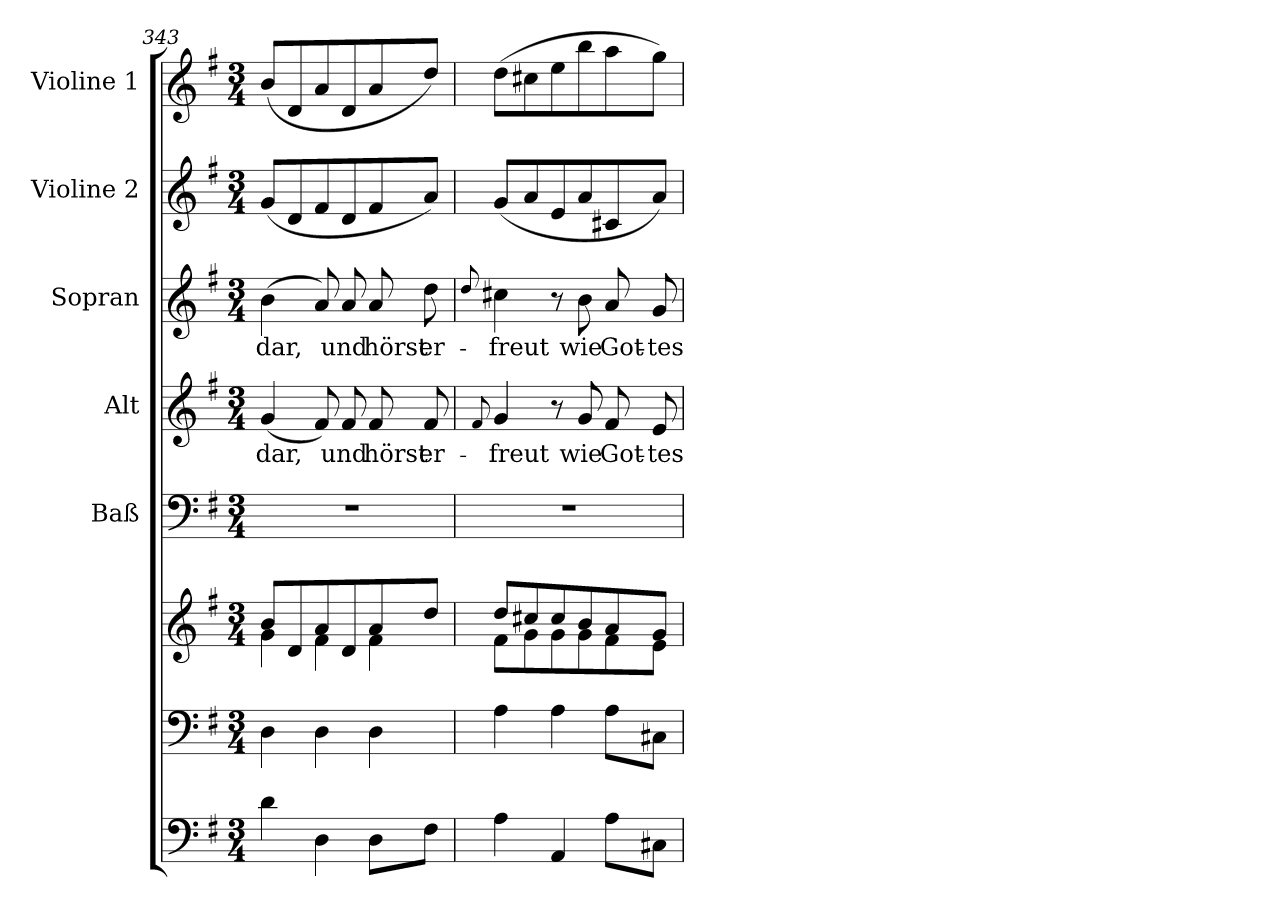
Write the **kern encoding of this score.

**kern	**kern	**kern	**kern	**kern	**text	**kern	**text	**kern	**kern
*part7	*part6	*part6	*part5	*part4	*part4	*part3	*part3	*part2	*part1
*staff8	*staff7	*staff6	*staff5	*staff4	*staff4	*staff3	*staff3	*staff2	*staff1
*	*	*	*I"Baß	*I"Alt	*	*I"Sopran	*	*I"Violine 2	*I"Violine 1
*	*	*	*	*	*	*	*	*I'Vln	*I'Vln
!!LO:PB:g=z
*clefF4	*clefF4	*clefG2	*clefF4	*clefG2	*	*clefG2	*	*clefG2	*clefG2
*ITrd7c12	*	*	*	*	*	*	*	*	*
*k[f#]	*k[f#]	*k[f#]	*k[f#]	*k[f#]	*	*k[f#]	*	*k[f#]	*k[f#]
*G:	*G:	*G:	*G:	*G:	*	*G:	*	*G:	*G:
*M3/4	*M3/4	*M3/4	*M3/4	*M3/4	*	*M3/4	*	*M3/4	*M3/4
=343	=343	=343	=343	=343	=343	=343	=343	=343	=343
*	*	*^	*	*	*	*	*	*	*
!	!	!	!	!	!	!LO:LY:b	!	!LO:LY:b	!	!
4D\	4D\	8b/L	4g\	2.r	(<4g/	dar,	(>4b\	dar,	(<8g/L	(<8b/L
.	.	8d/	.	.	.	.	.	.	8d/	8d/
4DD\	4D\	8a/	4f#\	.	8f#/)	.	8a/)	.	8f#/	8a/
!	!	!	!	!	!	!LO:LY:b	!	!LO:LY:b	!	!
.	.	8d/	.	.	8f#/	und	8a/	und	8d/	8d/
!	!	!	!	!	!	!LO:LY:b	!	!LO:LY:b	!	!
8DD\L	4D\	8a/	4f#\	.	8f#/	hörst	8a/	hörst	8f#/	8a/
!	!	!	!	!	!	!LO:LY:b	!	!LO:LY:b	!	!
8FF#\J	.	8dd/J	.	.	8f#/	er-	8dd\	er-	8a/J)	8dd/J)
=344	=344	=344	=344	=344	=344	=344	=344	=344	=344	=344
.	.	.	.	.	8qqf#/	.	8qqdd/	.	.	.
!	!	!	!	!	!	!LO:LY:b	!	!LO:LY:b	!	!
4AA\	4A\	8dd/L	8f#\L	2.r	4g/	-freut	4cc#X\	-freut	(<8g/L	(>8dd\L
.	.	8cc#X/	8g\	.	.	.	.	.	8a/	8cc#X\
4AAA/	4A\	8cc#/	8g\	.	8r	.	8r	.	8e/	8ee\
!	!	!	!	!	!	!LO:LY:b	!	!LO:LY:b	!	!
.	.	8b/	8g\	.	8g/	wie	8b\	wie	8a/	8bb\
!	!	!	!	!	!	!LO:LY:b	!	!LO:LY:b	!	!
8AA\L	8A\L	8a/	8f#\	.	8f#/	Got-	8a/	Got-	8c#X/	8aa\
!	!	!	!	!	!	!LO:LY:b	!	!LO:LY:b	!	!
8CC#X\J	8C#X\J	8g/J	8e\J	.	8e/	-tes	8g/	-tes	8a/J)	8gg\J)
*	*	*v	*v	*	*	*	*	*	*	*
=	=	=	=	=	=	=	=	=	=
*-	*-	*-	*-	*-	*-	*-	*-	*-	*-
